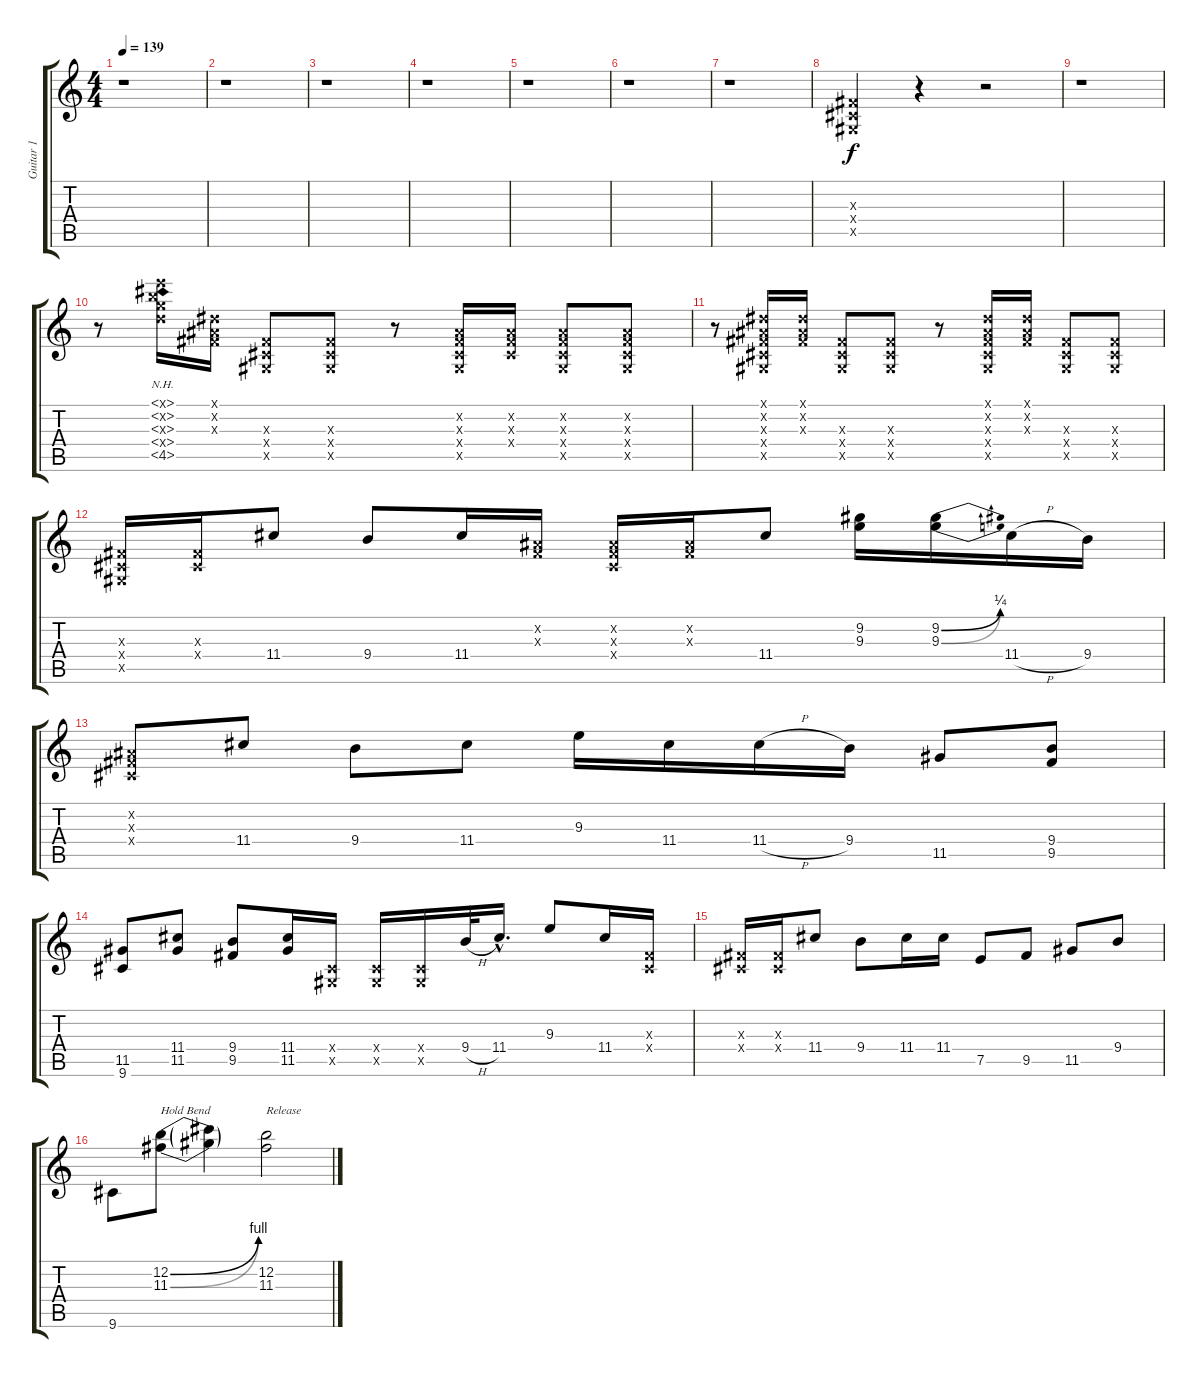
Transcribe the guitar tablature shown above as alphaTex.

\track ("Guitar 1" "Guitar 1") {instrument electricguitarclean}
\staff {score tabs}
\tuning (E4 B3 G3 D3 A2 E2) {hide}
\ts (4 4)
\tempo 139
\clef g2
\ks c
r.1{dy f} |
r.1 |
r.1 |
r.1 |
r.1 |
r.1 |
r.1 |
(-1.3{x} -1.4{x} -1.5{x}).4 r.4 r.2 |
r.1 |
r.8 (-1.1{nh x} -1.2{nh x} -1.3{nh x} -1.4{nh x} 4.5{nh}).16 (-1.1{x} -1.2{x} -1.3{x}).16 (-1.3{x} -1.4{x} -1.5{x}).8 (-1.3{x} -1.4{x} -1.5{x}).8 r.8 (-1.2{x} -1.3{x} -1.4{x} -1.5{x}).16 (-1.2{x} -1.3{x} -1.4{x}).16 (-1.2{x} -1.3{x} -1.4{x} -1.5{x}).8 (-1.2{x} -1.3{x} -1.4{x} -1.5{x}).8 |
r.8 (-1.1{x} -1.2{x} -1.3{x} -1.4{x} -1.5{x}).16 (-1.1{x} -1.2{x} -1.3{x}).16 (-1.3{x} -1.4{x} -1.5{x}).8 (-1.3{x} -1.4{x} -1.5{x}).8 r.8 (-1.1{x} -1.2{x} -1.3{x} -1.4{x} -1.5{x}).16 (-1.1{x} -1.2{x} -1.3{x}).16 (-1.3{x} -1.4{x} -1.5{x}).8 (-1.3{x} -1.4{x} -1.5{x}).8 |
(-1.3{x} -1.4{x} -1.5{x}).16 (-1.3{x} -1.4{x}).16 11.4.8 9.4.8 11.4.16 (-1.2{x} -1.3{x}).16 (-1.2{x} -1.3{x} -1.4{x}).16 (-1.2{x} -1.3{x}).16 11.4.8 (9.2 9.3).16 (9.2{be (bend 0 0 60 1)} 9.3{be (bend 0 0 60 1)}).16 11.4{h}.16 9.4.16 |
(-1.2{x} -1.3{x} -1.4{x}).8 11.4.8 9.4.8 11.4.8 9.3.16 11.4.16 11.4{h}.16 9.4.16 11.5.8 (9.4 9.5).8 |
(11.5 9.6).8 (11.4 11.5).8 (9.4 9.5).8 (11.4 11.5).16 (-1.4{x} -1.5{x}).16 (-1.4{x} -1.5{x}).16 (-1.4{x} -1.5{x}).16 9.4{h}.32 11.4{hac}.16{d} 9.3.8 11.4.16 (-1.3{x} -1.4{x}).16 |
(-1.3{x} -1.4{x}).16 (-1.3{x} -1.4{x}).16 11.4.8 9.4.8 11.4.16 11.4.16 7.5.8 9.5.8 11.5.8 9.4.8 |
9.6.8 (12.2{be (bend 0 0 60 4)} 11.3{be (bend 0 0 60 4)}).8{txt "Hold Bend"} (12.2{t} 11.3{t}).4 (12.2 11.3).2{txt "Release "}
